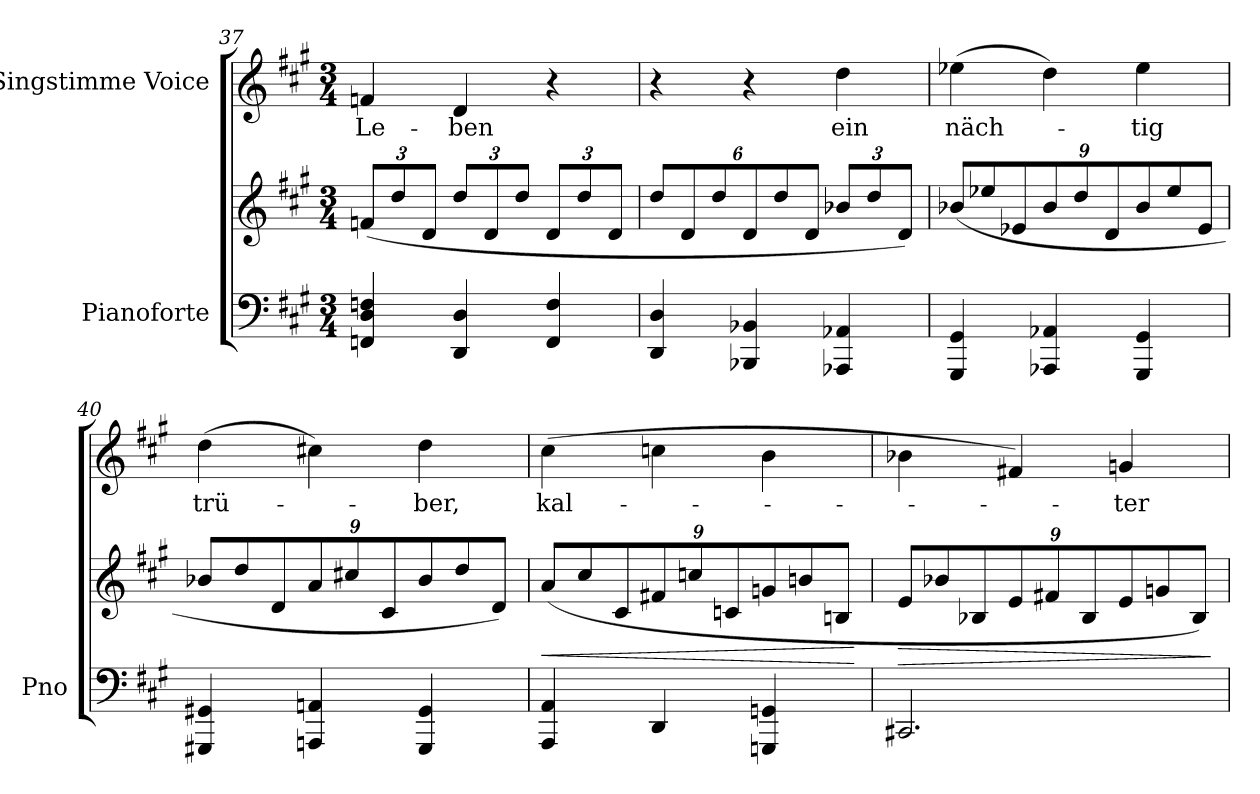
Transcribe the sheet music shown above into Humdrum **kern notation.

**kern	**kern	**dynam	**kern	**text
*part2	*part2	*part2	*part1	*part1
*staff3	*staff2	*staff2/3	*staff1	*staff1
*I"Pianoforte	*	*	*I"Singstimme Voice	*
*I'Pno	*	*	*	*
!!LO:LB:g=z
*clefF4	*clefG2	*	*clefG2	*
*k[f#c#g#]	*k[f#c#g#]	*	*k[f#c#g#]	*
*M3/4	*M3/4	*	*M3/4	*
*	*Xbrackettup	*	*	*
=37	=37	=37	=37	=37
!	!	!	!	!LO:LY:b
4FFn/ 4D/ 4Fn/	(<12fn/L	.	4fn/	Le-
.	12dd/	.	.	.
.	12d/J	.	.	.
!	!	!	!	!LO:LY:b
4DD/ 4D/	12dd/L	.	4d/	-ben
.	12d/	.	.	.
.	12dd/J	.	.	.
4FF/ 4F/	12d/L	.	4r	.
.	12dd/	.	.	.
.	12d/J	.	.	.
=38	=38	=38	=38	=38
4DD/ 4D/	12dd/L	.	4r	.
.	12d/	.	.	.
.	12dd/	.	.	.
4BBB-X/ 4BB-X/	12d/	.	4r	.
.	12dd/	.	.	.
.	12d/J	.	.	.
!	!	!	!	!LO:LY:b
4AAA-X/ 4AA-X/	12b-X/L	.	4dd\	ein
.	12dd/	.	.	.
.	12d/J)	.	.	.
=39	=39	=39	=39	=39
!	!	!	!	!LO:LY:b
4GGG#/ 4GG#/	(<12b-X/L	.	(>4ee-X\	näch-
.	12ee-X/	.	.	.
.	12e-X/	.	.	.
4AAA-X/ 4AA-X/	12b-/	.	4dd\)	.
.	12dd/	.	.	.
.	12d/	.	.	.
!	!	!	!	!LO:LY:b
4GGG#/ 4GG#/	12b-/	.	4ee-\	-tig
.	12ee-/	.	.	.
.	12e-/J	.	.	.
=40	=40	=40	=40	=40
!	!	!	!	!LO:LY:b
4GGG#X/ 4GG#X/	12b-X/L	.	(>4dd\	trü-
.	12dd/	.	.	.
.	12d/	.	.	.
4AAAn/ 4AAn/	12a/	.	4cc#X\)	.
.	12cc#X/	.	.	.
.	12c#/	.	.	.
!	!	!	!	!LO:LY:b
4GGG#/ 4GG#/	12b-/	.	4dd\	-ber,
.	12dd/	.	.	.
.	12d/J)	.	.	.
!!LO:LB:g=z
=41	=41	=41	=41	=41
!	!	!LO:HP:b	!	!LO:LY:b
4AAA/ 4AA/	(<12a/L	<	(>4cc#\	kal-
.	12cc#/	.	.	.
.	12c#/	.	.	.
4DD/	12f#X/	.	4ccn\	.
.	12ccn/	.	.	.
.	12cn/	.	.	.
4GGGn/ 4GGn/	12gn/	.	4b\	.
.	12bn/	.	.	.
.	12Bn/J	.	.	.
.	.	[	.	.
=42	=42	=42	=42	=42
!	!	!LO:HP:b	!	!
2.CC#X/	12e/L	>	4b-X\	.
.	12b-X/	.	.	.
.	12B-X/	.	.	.
.	12e/	.	4f#X/)	.
.	12f#X/	.	.	.
.	12B-/	.	.	.
!	!	!	!	!LO:LY:b
.	12e/	.	4gn/	-ter
.	12gn/	.	.	.
.	12B-/J)	.	.	.
.	.	]	.	.
=	=	=	=	=
*-	*-	*-	*-	*-
